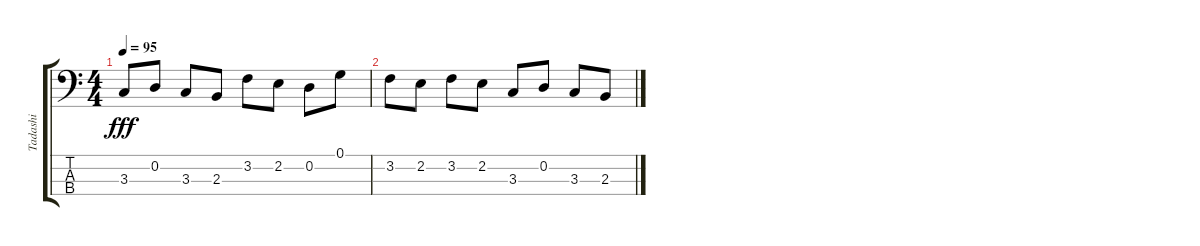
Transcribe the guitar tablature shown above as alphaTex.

\track ("Tadashi" "Tadashi") {instrument electricbasspick}
\staff {score tabs}
\tuning (G2 D2 A1 E1) {hide}
\ts (4 4)
\tempo 95
\clef f4
\ks c
3.3.8{dy fff} 0.2.8 3.3.8 2.3.8 3.2.8 2.2.8 0.2.8 0.1.8 |
3.2.8 2.2.8 3.2.8 2.2.8 3.3.8 0.2.8 3.3.8 2.3.8
